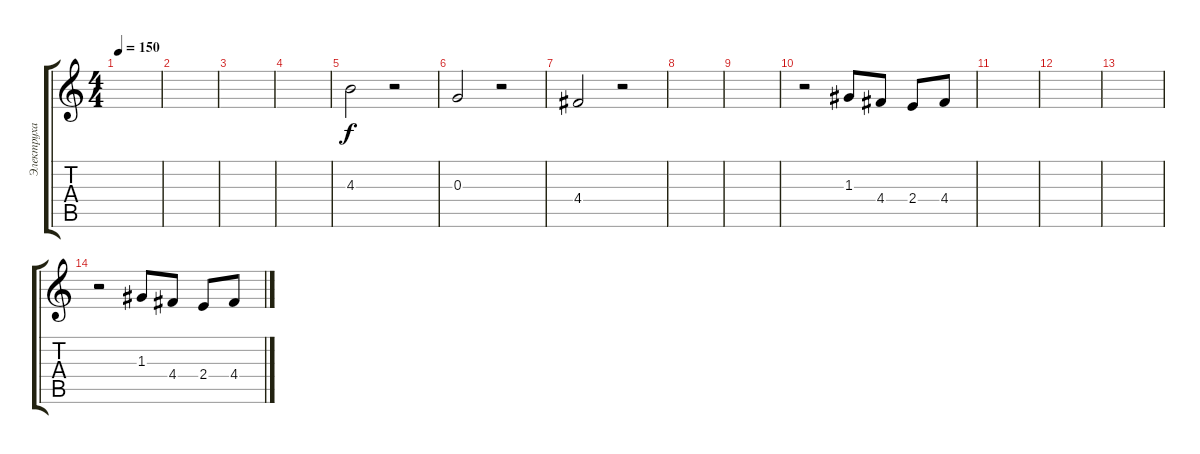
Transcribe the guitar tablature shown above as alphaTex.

\track ("Электруха" "Электруха") {instrument distortionguitar}
\staff {score tabs}
\tuning (E4 B3 G3 D3 A2 E2) {hide}
\ts (4 4)
\tempo 150
\clef g2
\ks c
|
|
|
|
4.3.2{instrument overdrivenguitar} r.2 |
0.3.2 r.2 |
4.4.2 r.2 |
|
|
r.2{instrument electricguitarclean} 1.3.8{instrument acousticguitarsteel} 4.4.8 2.4.8 4.4.8 |
|
|
|
r.2{instrument electricguitarclean} 1.3.8{instrument acousticguitarsteel} 4.4.8 2.4.8 4.4.8
